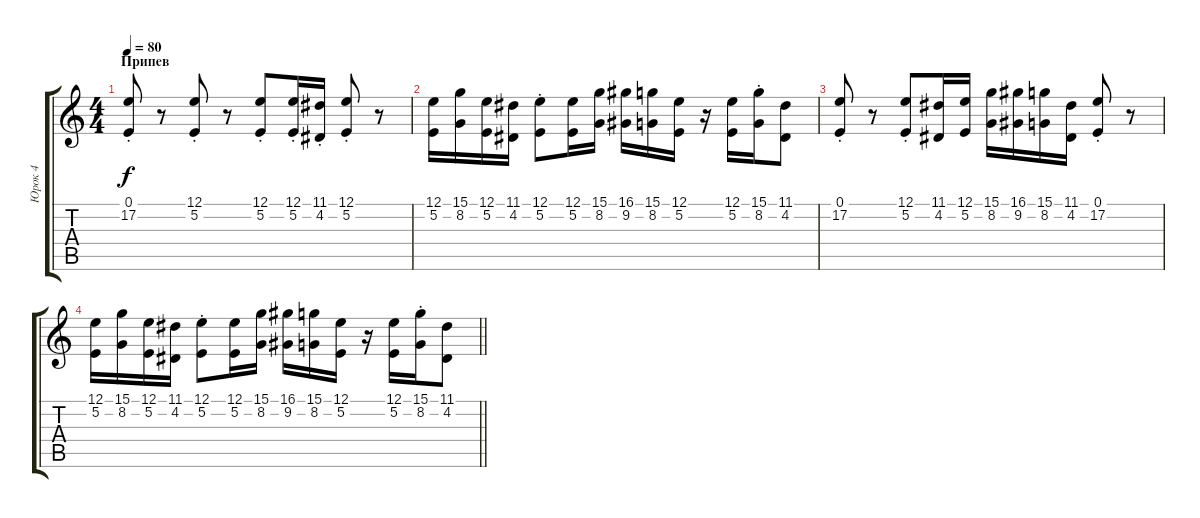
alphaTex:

\track ("Юрок 4" "Юрок 4") {instrument clarinet}
\staff {score tabs}
\tuning (E4 B3 G3 D3 A2 D2) {hide}
\ts (4 4)
\section ("" "Припев")
\tempo 80
\clef g2
\ks c
(0.1{st} 17.2{st}).8{dy f volume 14 instrument stringensemble1} r.8 (12.1{st} 5.2{st}).8 r.8 (12.1{st} 5.2{st}).8 (12.1 5.2{st}).16 (11.1 4.2{st}).16 (12.1{st} 5.2{st}).8 r.8 |
(12.1 5.2).16 (15.1 8.2).16 (12.1 5.2).16 (11.1 4.2).16 (12.1{st} 5.2{st}).8 (12.1 5.2).16 (15.1 8.2).16 (16.1 9.2).16 (15.1 8.2).16 (12.1 5.2).16 r.16 (12.1 5.2).16 (15.1 8.2{st}).16 (11.1 4.2).8 |
(0.1{st} 17.2{st}).8 r.8 (12.1{st} 5.2{st}).8 (11.1 4.2).16 (12.1 5.2).16 (15.1 8.2).16 (16.1 9.2).16 (15.1 8.2).16 (11.1 4.2).16 (0.1{st} 17.2{st}).8 r.8 |
\barLineRight lightlight
(12.1 5.2).16 (15.1 8.2).16 (12.1 5.2).16 (11.1 4.2).16 (12.1{st} 5.2{st}).8 (12.1 5.2).16 (15.1 8.2).16 (16.1 9.2).16 (15.1 8.2).16 (12.1 5.2).16 r.16 (12.1 5.2).16 (15.1 8.2{st}).16 (11.1 4.2).8
